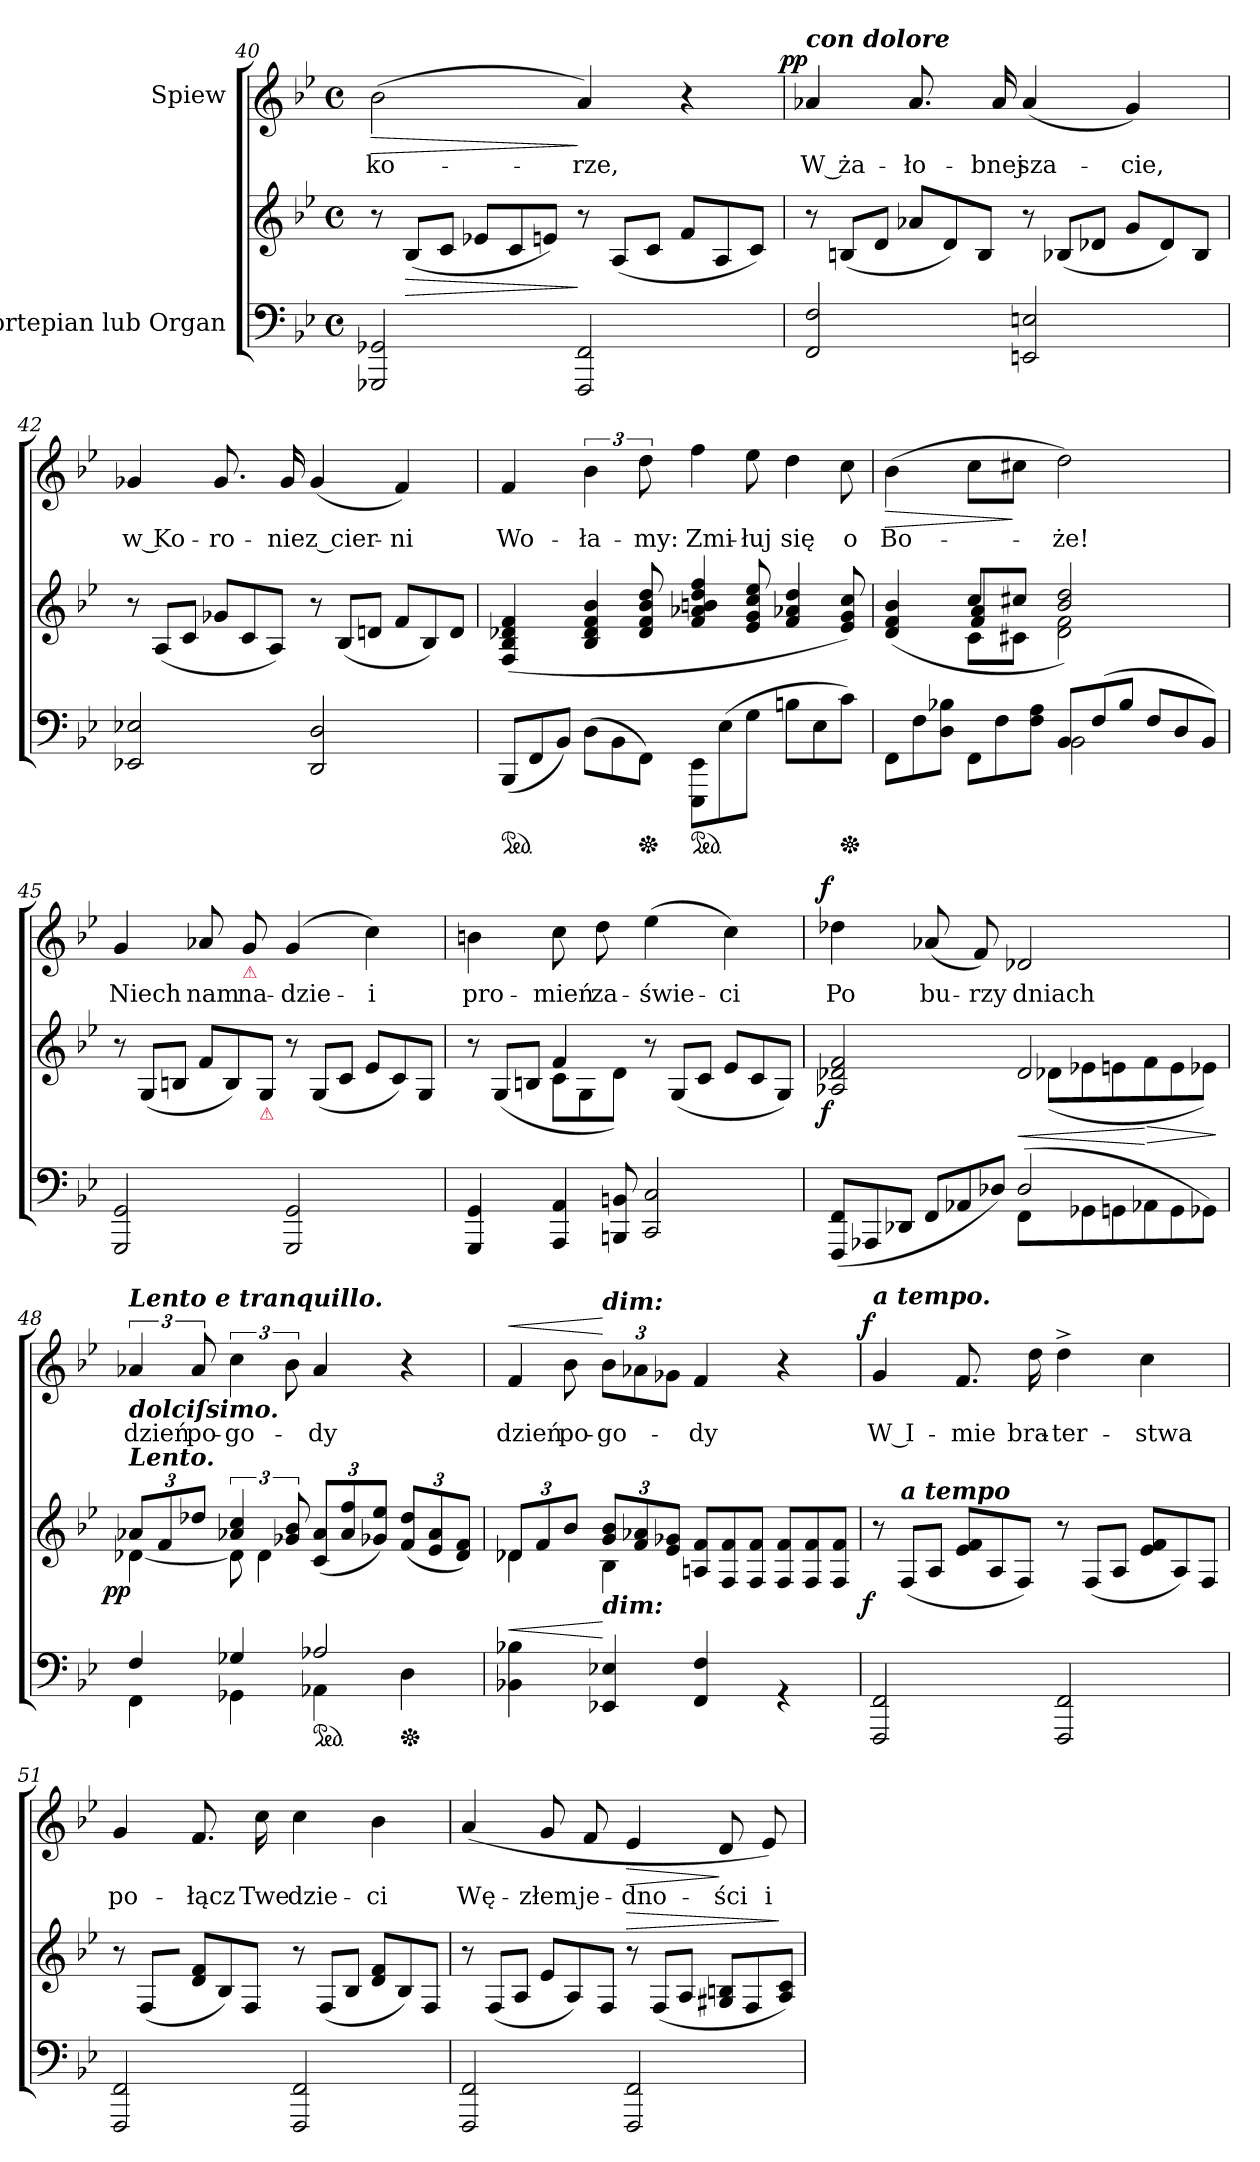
**kern	**kern	**dynam	**kern	**text	**dynam
*part2	*part2	*part2	*part1	*part1	*part1
*staff3	*staff2	*staff2/3	*staff1	*staff1	*staff1
*I"Fortepian lub Organ	*	*	*I"Spiew	*	*
*clefF4	*clefG2	*	*clefG2	*	*
*k[b-e-]	*k[b-e-]	*	*k[b-e-]	*	*
*M4/4	*M4/4	*	*M4/4	*	*
*met(c)	*met(c)	*	*met(c)	*	*
*	*Xtuplet	*	*	*	*
=40	=40	=40	=40	=40	=40
!	!	!	!	!	!LO:HP:b
2GGG-X/ 2GG-X/	12r	.	(>2b-\	-ko-	>
.	(<12B-/L	>	.	.	.
.	12c/J	.	.	.	.
.	12e-X/L	.	.	.	.
.	12c/	.	.	.	.
.	12en/J)	.	.	.	.
2FFF/ 2FF/	12r	]	4a/)	-rze,	]
.	(<12A/L	.	.	.	.
.	12c/J	.	.	.	.
.	12f/L	.	4r	.	.
.	12A/	.	.	.	.
.	12c/J)	.	.	.	.
=41	=41	=41	=41	=41	=41
!	!	!	!LO:TX:a:Bi:t=con dolore	!	!
!	!	!	!	!	!LO:DY:b:rj
2FF/ 2F/	12r	.	4a-X/	W ża-	pp
.	(<12Bn/L	.	.	.	.
.	12d/J	.	.	.	.
.	12a-X/L	.	8.a-/	-ło-	.
.	12d/)	.	.	.	.
.	12B/J	.	.	.	.
.	.	.	16a-/	-bnej	.
2EEn/ 2En/	12r	.	(<4a-/	sza-	.
.	(<12B-X/L	.	.	.	.
.	12d-X/J	.	.	.	.
.	12g/L	.	4g/)	-cie,	.
.	12d-/)	.	.	.	.
.	12B-/J	.	.	.	.
=42	=42	=42	=42	=42	=42
2EE-X/ 2E-X/	12r	.	4g-X/	w Ko-	.
.	(<12A/L	.	.	.	.
.	12c/J	.	.	.	.
.	12g-X/L	.	8.g-/	-ro-	.
.	12c/	.	.	.	.
.	12A/J)	.	.	.	.
.	.	.	16g-/	-nie	.
2DD/ 2D/	12r	.	(<4g-/	z cier-	.
.	(<12B-/L	.	.	.	.
.	12dn/J	.	.	.	.
.	12f/L	.	4f/)	-ni	.
.	12B-/)	.	.	.	.
.	12d/J	.	.	.	.
=43	=43	=43	=43	=43	=43
*Xtuplet	*	*	*	*	*
!LO:TX:a:color=crimson:t=⚠	!	!	!	!	!
*ped	*	*	*	*	*
(<12BBB-/L	(>4F/ 4B-/ 4d-X/ 4f/	.	4f/	Wo-	.
12FF/	.	.	.	.	.
12BB-/J)	.	.	.	.	.
(>12D\L	6B-/ 6d-/ 6f/ 6b-/	.	6b-\	-ła-	.
12BB-\	.	.	.	.	.
*Xped	*	*	*	*	*
12FF\J)	12d-/ 12f/ 12b-/ 12dd/	.	12dd\	-my:	.
*	*	*	*Xtuplet	*	*
!LO:TX:a:color=crimson:t=⚠	!	!	!	!	!
*ped	*	*	*	*	*
12EEE-/ 12EE-/L	6f/ 6a-X/ 6bn/ 6dd/ 6ff/	.	6ff\	Zmi-	.
(>12E-\	.	.	.	.	.
12G\J	12e-/ 12g/ 12cc/ 12ee-/	.	12ee-\	-łuj	.
12Bn\L	6f/ 6a-X/ 6dd/	.	6dd\	się	.
12E-\	.	.	.	.	.
*Xped	*	*	*	*	*
12c\J)	12e-/ 12g/ 12cc/)	.	12cc\	o	.
=44	=44	=44	=44	=44	=44
*^	*^	*	*	*	*
*	*	*	*^	*	*	*	*
!	!	!	!	!	!	!	!	!LO:HP:b
12FF\L	4ryy	(>4d/ 4f/ 4b-/	4ryy	4ryy	.	(>4b-\	Bo-	>
12F\	.	.	.	.	.	.	.	.
12D\ 12B-X\J	.	.	.	.	.	.	.	.
12FF\L	4ryy	8cc/L	4f/ 4a/	8c\L	.	8cc\L	.	.
12F\	.	.	.	.	.	.	.	.
.	.	8cc#X/J	.	8c#X\J	.	8cc#X\J	.	]
12F\ 12A\J	.	.	.	.	.	.	.	.
12BB-/L	2BB-\	2b-/ 2dd/)	2ryy	2d\ 2f\	.	2dd\)	-że!	.
(>12F/	.	.	.	.	.	.	.	.
12B-/J	.	.	.	.	.	.	.	.
12F/L	.	.	.	.	.	.	.	.
12D/	.	.	.	.	.	.	.	.
12BB-/J)	.	.	.	.	.	.	.	.
*v	*v	*	*	*	*	*	*	*
*	*v	*v	*v	*	*	*	*
=45	=45	=45	=45	=45	=45
2GGG/ 2GG/	12r	.	4g/	Niech	.
.	(<12G/L	.	.	.	.
.	12Bn/J	.	.	.	.
.	12f/L	.	8a-X/	nam	.
.	12B/)	.	.	.	.
!	!	!	!LO:TX:b:Bi:color=crimson:t=⚠	!	!
.	.	.	8g/	na-	.
!	!LO:TX:b:Bi:color=crimson:t=⚠	!	!	!	!
.	12G/J	.	.	.	.
2GGG/ 2GG/	12r	.	(>4g/	-dzie-	.
.	(<12G/L	.	.	.	.
.	12c/J	.	.	.	.
.	12e-/L	.	4cc\)	-i	.
.	12c/)	.	.	.	.
.	12G/J	.	.	.	.
=46	=46	=46	=46	=46	=46
*	*^	*	*	*	*
4GGG/ 4GG/	12r	4ryy	.	4bn\	pro-	.
.	(>12G/L	.	.	.	.	.
.	12Bn/J	.	.	.	.	.
6AAA/ 6AA/	4f/	12c\L	.	8cc\	-mień	.
.	.	12G\	.	.	.	.
.	.	.	.	8dd\	za-	.
12BBBn/ 12BBn/	.	12d\J)	.	.	.	.
2CC/ 2C/	12r	2ryy	.	(>4ee-\	-świe-	.
.	(<12G/L	.	.	.	.	.
.	12c/J	.	.	.	.	.
.	12e-/L	.	.	4cc\)	-ci	.
.	12c/	.	.	.	.	.
.	12G/J)	.	.	.	.	.
=47	=47	=47	=47	=47	=47	=47
*^	*	*	*	*	*	*
!	!	!	!	!LO:DY:b:rj	!	!	!LO:DY:b:rj
(<12FFF/ 12FF/L	4ryy	2A-X/ 2d-X/ 2f/	2ryy	f	4dd-X\	Po	f
12AAA-X/	.	.	.	.	.	.	.
12DD-X/J	.	.	.	.	.	.	.
12FF/L	4ryy	.	.	.	(<8a-X/	bu-	.
12AA-X/	.	.	.	.	.	.	.
.	.	.	.	.	8f/)	-rzy	.
12D-X/J)	.	.	.	.	.	.	.
!	!	!	!	!LO:HP:b	!	!	!
(>12FF\L	2D-/	2d-/	(>12d-X\L	<	2d-X/	dniach	.
12GG-X\	.	.	12e-X\	.	.	.	.
12GGn\	.	.	12en\	.	.	.	.
!	!	!	!	!LO:HP:n=1:b	!	!	!
12AA-X\	.	.	12f\	[ >	.	.	.
12GG\	.	.	12e\	.	.	.	.
12GG-X\J)	.	.	12e-X\J)	.	.	.	.
*v	*v	*	*	*	*	*	*
*	*v	*v	*	*	*	*
.	.	]	.	.	.
=48	=48	=48	=48	=48	=48
*^	*	*	*	*	*
*	*	*tuplet	*	*tuplet	*	*
*	*	*^	*	*	*	*
!	!	!	!	!	!LO:TX:a:Bi:t=Lento e tranquillo.	!	!
!	!	!	!	!	!LO:TX:b:Bi:t=dolciſsimo.	!	!
!	!	!LO:TX:a:Bi:t=Lento.	!	!	!	!	!
!	!	!	!	!LO:DY:b:rj	!	!	!
4F/	4FF\	12a-X/L	[4d-X\	pp	6a-X/	dzień	.
.	.	12f/	.	.	.	.	.
.	.	12dd-X/J	.	.	12a-/	po-	.
*	*	*	*Xtuplet	*	*	*	*
4G-X/	4GG-X\	6a-X/ 6cc/	12d-\]	.	6cc\	-go-	.
.	.	.	6d-\	.	.	.	.
.	.	12g-X/ 12b-/	.	.	12b-\	.	.
*ped	*	*	*	*	*	*	*
2A-X/	4AA-X\	(<12c/ 12a-/L	2ryy	.	4a-/	-dy	.
.	.	12a-/ 12ff/	.	.	.	.	.
.	.	12g-X/ 12ee-/J)	.	.	.	.	.
*Xped	*	*	*	*	*	*	*
.	4D\	(<12f/ 12dd-/L	.	.	4r	.	.
.	.	12e-/ 12a-/	.	.	.	.	.
.	.	12d-/ 12f/J)	.	.	.	.	.
*v	*v	*	*	*	*	*	*
=49	=49	=49	=49	=49	=49	=49
*	*tuplet	*	*	*Xtuplet	*	*
!	!	!	!	!	!	!LO:HP:a
4BB-X\ 4B-X\	12d-X/L	4d-X\	<	6f/	dzień	<
.	12f/	.	.	.	.	.
.	12b-/J	.	.	12b-\	po-	.
*	*	*	*	*tuplet	*	*
!	!	!	!	!LO:TX:a:Bi:t=dim&colon;	!	!
!	!LO:TX:c:Bi:t=dim&colon;	!	!	!	!	!
4EE-X/ 4E-X/	12g/ 12b-/L	4B-\	[	12b-\L	-go-	[
.	12f/ 12a-X/	.	.	12a-X\	.	.
.	12e-/ 12g-X/J	.	.	12g-X\J	.	.
*	*Xtuplet	*	*	*	*	*
4FF/ 4F/	12An/ 12f/L	2ryy	.	4f/	-dy	.
.	12F/ 12f/	.	.	.	.	.
.	12F/ 12f/J	.	.	.	.	.
4rGG	12F/ 12f/L	.	.	4r	.	.
.	12F/ 12f/	.	.	.	.	.
.	12F/ 12f/J	.	.	.	.	.
*	*v	*v	*	*	*	*
=50	=50	=50	=50	=50	=50
!	!	!	!LO:TX:a:Bi:t=a tempo.	!	!
!	!	!LO:DY:b:rj	!	!	!LO:DY:b:rj
2FFF/ 2FF/	12r	f	4g/	W I-	f
!	!LO:TX:a:Bi:t=a tempo	!	!	!	!
.	(<12F/L	.	.	.	.
.	12A/J	.	.	.	.
.	12e-/ 12f/L	.	8.f/	-mie	.
.	12A/	.	.	.	.
.	12F/J)	.	.	.	.
.	.	.	16dd\	bra-	.
2FFF/ 2FF/	12r	.	4dd^>\	-ter-	.
.	(<12F/L	.	.	.	.
.	12A/J	.	.	.	.
.	12e-/ 12f/L	.	4cc\	-stwa	.
.	12A/)	.	.	.	.
.	12F/J	.	.	.	.
=51	=51	=51	=51	=51	=51
2FFF/ 2FF/	12r	.	4g/	po-	.
.	(<12F/L	.	.	.	.
.	12B-/Jyy	.	.	.	.
.	12d/ 12f/L	.	8.f/	-łącz	.
.	12B-/)	.	.	.	.
.	12F/J	.	.	.	.
.	.	.	16cc\	Twe	.
2FFF/ 2FF/	12r	.	4cc\	dzie-	.
.	(<12F/L	.	.	.	.
.	12B-/J	.	.	.	.
.	12d/ 12f/L	.	4b-\	-ci	.
.	12B-/)	.	.	.	.
.	12F/J	.	.	.	.
=52	=52	=52	=52	=52	=52
2FFF/ 2FF/	12r	.	(>4a/	Wę-	.
.	(<12F/L	.	.	.	.
.	12A/J	.	.	.	.
.	12e-/L	.	8g/	-złem	.
.	12A/)	.	.	.	.
.	.	.	8f/	je-	.
.	12F/J	.	.	.	.
!	!	!LO:HP:a	!	!	!LO:HP:b
2FFF/ 2FF/	12r	>	4e-/	-dno-	>
.	(<12F/L	.	.	.	.
.	12A/J	.	.	.	.
.	12G#X/ 12Bn/L	.	8d/	-ści	]
.	12F/	.	.	.	.
.	.	.	8e-/)	i	.
.	12A/ 12c/J)	]	.	.	.
=	=	=	=	=	=
*-	*-	*-	*-	*-	*-
